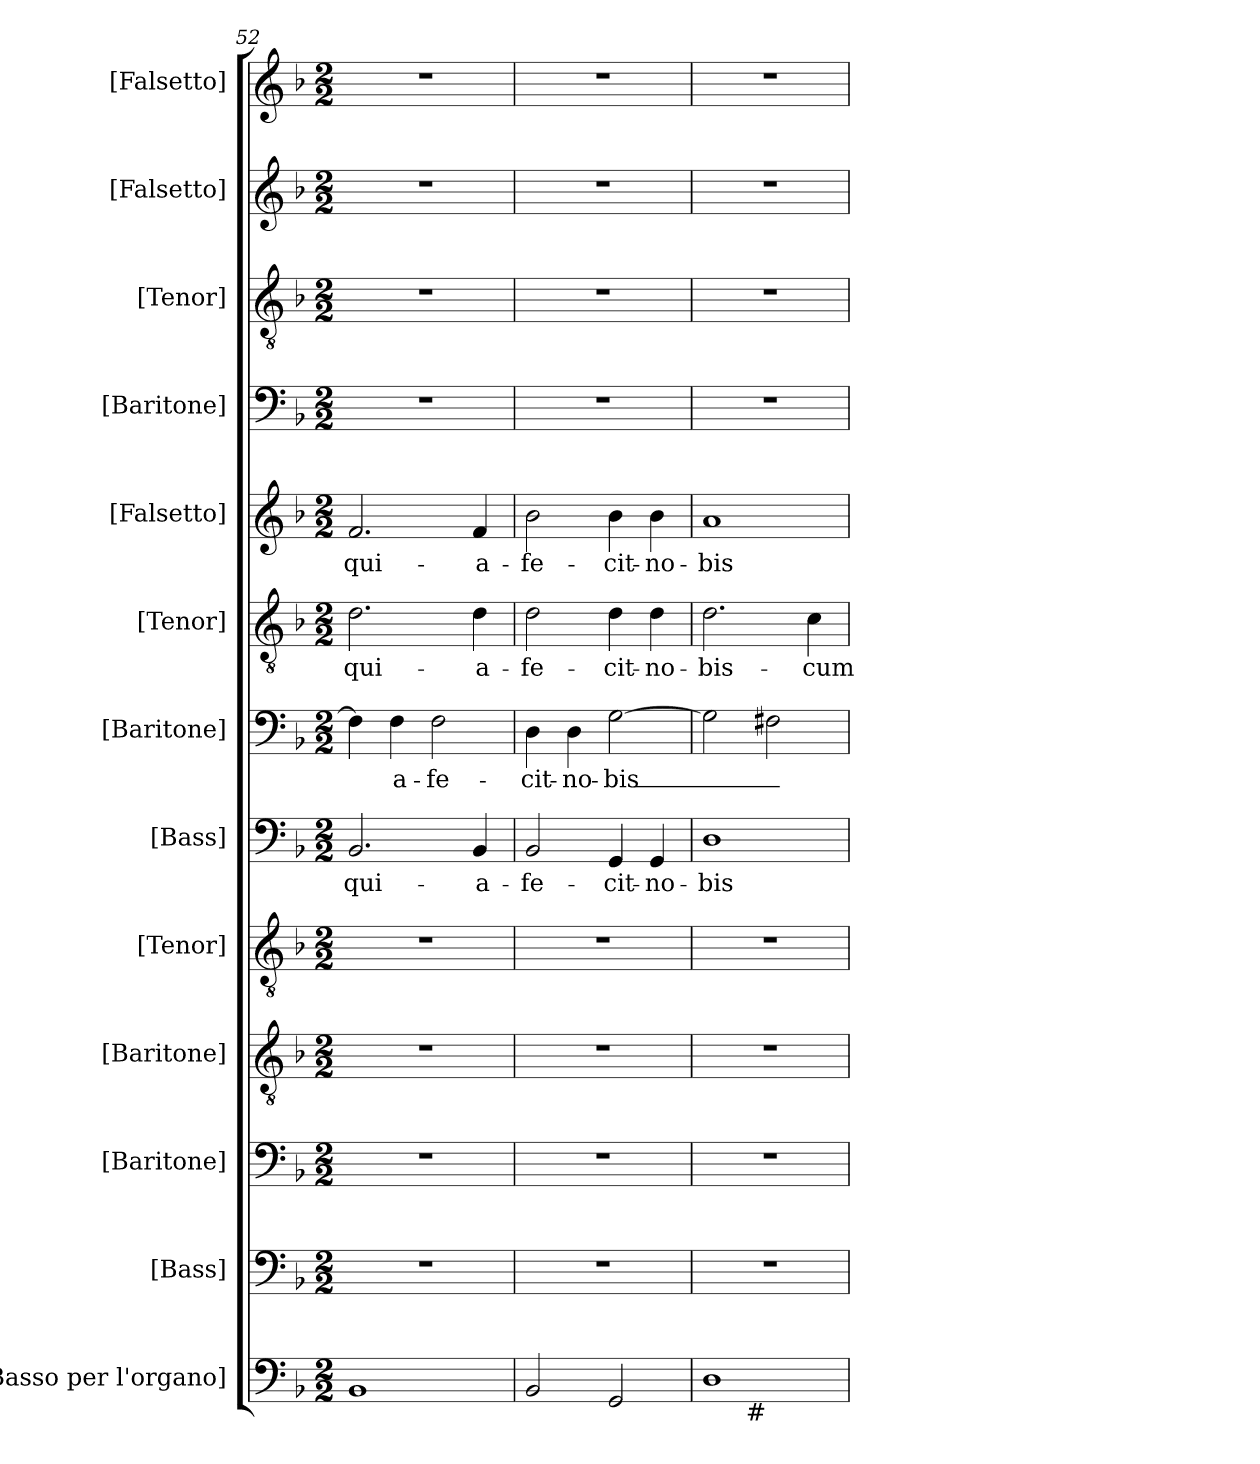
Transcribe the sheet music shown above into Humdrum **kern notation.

**kern	**kern	**kern	**kern	**kern	**kern	**text	**kern	**text	**kern	**text	**kern	**text	**kern	**kern	**kern	**kern
*part13	*part12	*part11	*part10	*part9	*part8	*part8	*part7	*part7	*part6	*part6	*part5	*part5	*part4	*part3	*part2	*part1
*staff13	*staff12	*staff11	*staff10	*staff9	*staff8	*staff8	*staff7	*staff7	*staff6	*staff6	*staff5	*staff5	*staff4	*staff3	*staff2	*staff1
*I"[Basso per l'organo]	*I"[Bass]	*I"[Baritone]	*I"[Baritone]	*I"[Tenor]	*I"[Bass]	*	*I"[Baritone]	*	*I"[Tenor]	*	*I"[Falsetto]	*	*I"[Baritone]	*I"[Tenor]	*I"[Falsetto]	*I"[Falsetto]
*	*I'B.	*I'Bar.	*I'Bar.	*I'T.	*I'B.	*	*I'Bar.	*	*I'T.	*	*I'A.	*	*I'Bar.	*I'T.	*I'A.	*I'A.
*clefF4	*clefF4	*clefF4	*clefGv2	*clefGv2	*clefF4	*	*clefF4	*	*clefGv2	*	*clefG2	*	*clefF4	*clefGv2	*clefG2	*clefG2
*	*	*	*ITrd7c12	*ITrd7c12	*	*	*	*	*ITrd7c12	*	*	*	*	*ITrd7c12	*	*
*k[b-]	*k[b-]	*k[b-]	*k[b-]	*k[b-]	*k[b-]	*	*k[b-]	*	*k[b-]	*	*k[b-]	*	*k[b-]	*k[b-]	*k[b-]	*k[b-]
*F:	*F:	*F:	*F:	*F:	*F:	*	*F:	*	*F:	*	*F:	*	*F:	*F:	*F:	*F:
*M2/2	*M2/2	*M2/2	*M2/2	*M2/2	*M2/2	*	*M2/2	*	*M2/2	*	*M2/2	*	*M2/2	*M2/2	*M2/2	*M2/2
=52	=52	=52	=52	=52	=52	=52	=52	=52	=52	=52	=52	=52	=52	=52	=52	=52
!	!	!	!	!	!	!LO:LY:b:color=#000000	!	!	!	!	!	!	!	!	!	!
!	!	!	!	!	!	!	!	!	!	!LO:LY:b:color=#000000	!	!	!	!	!	!
!	!	!	!	!	!	!	!	!	!	!	!	!LO:LY:b:color=#000000	!	!	!	!
1BB-i	1r	1r	1r	1r	2.BB-i/	-qui--	4Fi\]	.	2.Di\	-qui--	2.fi/	-qui--	1r	1r	1r	1r
!	!	!	!	!	!	!	!	!LO:LY:b:color=#000000	!	!	!	!	!	!	!	!
.	.	.	.	.	.	.	4Fi\	-a-	.	.	.	.	.	.	.	.
!	!	!	!	!	!	!	!	!LO:LY:b:color=#000000	!	!	!	!	!	!	!	!
.	.	.	.	.	.	.	2Fi\	-fe--	.	.	.	.	.	.	.	.
!	!	!	!	!	!	!LO:LY:b:color=#000000	!	!	!	!	!	!	!	!	!	!
!	!	!	!	!	!	!	!	!	!	!LO:LY:b:color=#000000	!	!	!	!	!	!
!	!	!	!	!	!	!	!	!	!	!	!	!LO:LY:b:color=#000000	!	!	!	!
.	.	.	.	.	4BB-i/	-a-	.	.	4Di\	-a-	4fi/	-a-	.	.	.	.
=53	=53	=53	=53	=53	=53	=53	=53	=53	=53	=53	=53	=53	=53	=53	=53	=53
!	!	!	!	!	!	!LO:LY:b:color=#000000	!	!	!	!	!	!	!	!	!	!
!	!	!	!	!	!	!	!	!LO:LY:b:color=#000000	!	!	!	!	!	!	!	!
!	!	!	!	!	!	!	!	!	!	!LO:LY:b:color=#000000	!	!	!	!	!	!
!	!	!	!	!	!	!	!	!	!	!	!	!LO:LY:b:color=#000000	!	!	!	!
2BB-i/	1r	1r	1r	1r	2BB-i/	-fe--	4Di\	-cit-	2Di\	-fe--	2b-i\	-fe--	1r	1r	1r	1r
!	!	!	!	!	!	!	!	!LO:LY:b:color=#000000	!	!	!	!	!	!	!	!
.	.	.	.	.	.	.	4Di\	-no--	.	.	.	.	.	.	.	.
!	!	!	!	!	!	!LO:LY:b:color=#000000	!	!	!	!	!	!	!	!	!	!
!	!	!	!	!	!	!	!	!LO:LY:b:color=#000000	!	!	!	!	!	!	!	!
!	!	!	!	!	!	!	!	!	!	!LO:LY:b:color=#000000	!	!	!	!	!	!
!	!	!	!	!	!	!	!	!	!	!	!	!LO:LY:b:color=#000000	!	!	!	!
2GGi/	.	.	.	.	4GGi/	-cit-	[2Gi\	-bis_-	4Di\	-cit-	4b-i\	-cit-	.	.	.	.
!	!	!	!	!	!	!LO:LY:b:color=#000000	!	!	!	!	!	!	!	!	!	!
!	!	!	!	!	!	!	!	!	!	!LO:LY:b:color=#000000	!	!	!	!	!	!
!	!	!	!	!	!	!	!	!	!	!	!	!LO:LY:b:color=#000000	!	!	!	!
.	.	.	.	.	4GGi/	-no--	.	.	4Di\	-no--	4b-i\	-no--	.	.	.	.
=54	=54	=54	=54	=54	=54	=54	=54	=54	=54	=54	=54	=54	=54	=54	=54	=54
!	!	!	!	!	!	!LO:LY:b:color=#000000	!	!	!	!	!	!	!	!	!	!
!	!	!	!	!	!	!	!	!	!	!LO:LY:b:color=#000000	!	!	!	!	!	!
!LO:TX:b:rj:t=4	!	!	!	!	!	!	!	!	!	!	!	!	!	!	!	!
!	!	!	!	!	!	!	!	!	!	!	!	!LO:LY:b:color=#000000	!	!	!	!
*^	*	*	*	*	*	*	*	*	*	*	*	*	*	*	*	*
1Di	2ryy	1r	1r	1r	1r	1Di	-bis--	2Gi\]	.	2.Di\	-bis--	1ai	-bis--	1r	1r	1r	1r
!	!LO:TX:b:rj:t=#	!	!	!	!	!	!	!	!	!	!	!	!	!	!	!	!
.	2ryy	.	.	.	.	.	.	2F#Xi\	.	.	.	.	.	.	.	.	.
!	!	!	!	!	!	!	!	!	!	!	!LO:LY:b:color=#000000	!	!	!	!	!	!
.	.	.	.	.	.	.	.	.	.	4Ci\	-cum-	.	.	.	.	.	.
*v	*v	*	*	*	*	*	*	*	*	*	*	*	*	*	*	*	*
=	=	=	=	=	=	=	=	=	=	=	=	=	=	=	=	=
*-	*-	*-	*-	*-	*-	*-	*-	*-	*-	*-	*-	*-	*-	*-	*-	*-
